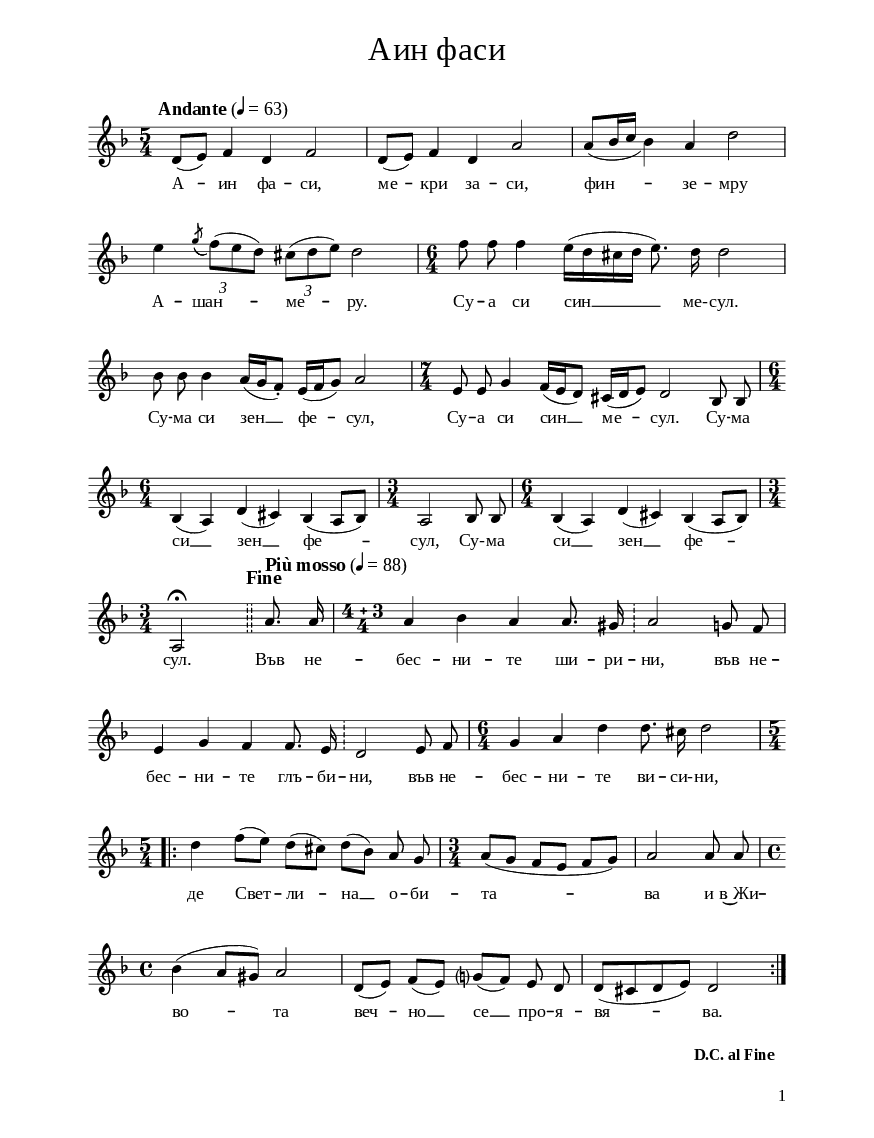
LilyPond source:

\version "2.24.2"

% include paper part and global functions
\include "include/globals.ily"

\bookpart {
  \label #'ref135
  \tocItem \markup "Аин фаси"
  \paper {
    print-all-headers = ##t
    print-page-number = ##t
    print-first-page-number = ##t

    % put page numbers on the bottom
    oddHeaderMarkup = \markup ""
    evenHeaderMarkup = \markup ""
    oddFooterMarkup = \markup
    \fill-line {
      ""
      \if \should-print-page-number \fromproperty #'page:page-number-string
    }
    evenFooterMarkup = \markup
    \fill-line {
      \if \should-print-page-number \fromproperty #'page:page-number-string
      ""
    }

    left-margin = 1.5\cm
    right-margin = 1.5\cm
    top-margin = 1.6\cm
    bottom-margin = 1.2\cm
    ragged-bottom = ##t % do not spread the staves to fill the whole vertical space

    % change distance between staves
    system-system-spacing =
    #'((basic-distance . 11.5)
       (minimum-distance . 6)
       (padding . 1)
       (stretchability . 12))
  }
  \score {
    \include "include/score-layout.ily"

    \new Voice \relative c' {
      \clef treble
      \key d \minor
      \override Staff.BarLine.gap = 0.5

      \time 5/4
      \tempoFunc "Andante" 4 "63"
      \autoBeamOff
      d8 ( [ e8 ) ]
      f4  d4  f2 | % 2
      d8 ( [  e8 ) ]  f4  d4  a'2
      | % 3
      \stemUp \slurDown a8 ( [ bes16 c16 ] \stemNeutral \slurNeutral bes4
      )  a4 d2 \break | % 4
      e4
      \times 2/3  {
        \once \omit TupletBracket
        \acciaccatura {  g8*3/2 ( } f8 ) ( [
        e8 d8 ) ]
      }

      \times 2/3  {
        cis8 ( [ d8 e8 ) ]
      }
      d2 | % 5
      \time 6/4  | % 5
      f8  f8  f4 e16 ( [
      d16 cis16 d16 ] e8.
      )  d16 d2 \break | % 6
      bes8  bes8  bes4  a16 ( [
      g16  f8 ) -. ]  e16 ( [  f16
      g8 ) ]  a2 | % 7
      \time 7/4  | % 7
      e8  e8   g4  f16 ( [  e16
      d8 ) ]  cis16 ( [  d16  e8 ) ]
      d2  bes8  bes8  \break | % 8
      \time 6/4  | % 8
      bes4 (  a4 )  d4 (  cis4 )
      bes4 (  a8 [  bes8 ) ] | % 9
      \time 3/4  | % 9
      a2  bes8   bes8  |
      \time 6/4  |
      bes4 (  a4 )  d4 (  cis4 )
      bes4 (  a8 [  bes8 ) ] \break | % 11
      \time 3/4  | % 11
      \tempo "                   Fine" a2 ^\fermata \bar "!!"
      \tempoFunc "Più mosso" 4 "88" a'8. a16 | % 12
      \compoundMeter #'((4 3 4 ))  | % 12
      a4 bes4  a4  a8.   gis16 \bar "!"
      a2  g8  f8 | \break % 13
      e4  g4  f4  f8. e16 % 14
      \bar "!" d2  e8 f8 | % 15
      \time 6/4 % 15
      g4  a4 d4 d8.
      cis16
      d2 | \bar ".|:-|"
      \time 5/4  | % 16
      d4 f8 ( [ e8 ) ]
      d8 ( [ cis8 ) ] d8 [(bes8)] a8 g8 | % 17
      \time 3/4  | % 17
      a8 ( [  g8 ]  f8 [  e8 ]
      f8 [  g8 ) ] | % 18
      a2  a8 a8 \break | % 19

      \time 4/4  | % 19
      bes4 (  a8 [  gis8 ) ]  a2 |
      d,8 ( [  e8 ) ]  f8 ( [  e8 ) ]
      g?8 [( f8 )]  e8  d8 | % 21
      d8 ( [  cis8  d8  e8 ) ]
      d2
      \bar ":|."

    }


    \addlyrics {
      A -- ин фа -- си, ме -- кри за --
      си, фин --   зе -- мру А -- шан
      --    ме --  ру. Су
      -- а си син __      "ме-" --
      сул. Су -- ма си зен __    фе
      --  сул, Су -- а си син __
      ме --  сул. Су -- ма си __
      зен __  фе --  сул, "Су-" --
      ма си __  зен __  фе  --
      сул. Във не -- бес -- ни -- те ши --
      ри -- ни, във не -- бес -- ни -- те
      глъ -- би -- ни, във не -- бес -- ни
      -- те ви -- "си-" -- ни, де Свет --
      ли -- на __  о -- би -- та --
      ва и в~Жи -- во
      --  та веч -- но __   се __
      про -- я -- вя --   ва.
    }

    \header {
      title = \titleFunc "Аин фаси" "Ain fasi"
    }

    \midi{}

  } % score

  \markup \dc-two "D.C. al Fine"""


} % bookpart
